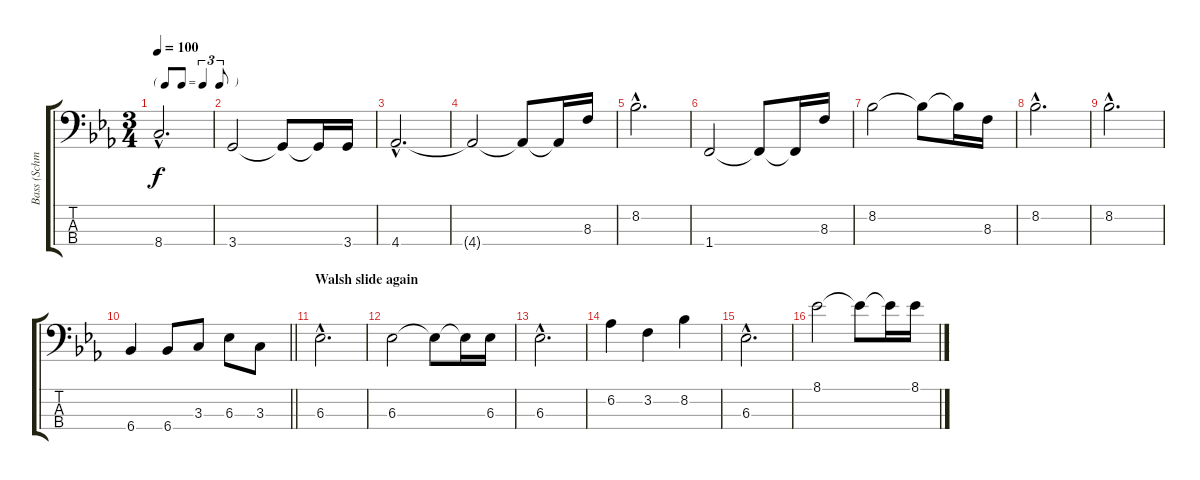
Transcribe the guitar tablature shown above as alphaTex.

\track ("Bass (Schmit)" "Bass (Schm") {instrument fretlessbass}
\staff {score tabs}
\tuning (G2 D2 A1 E1) {hide}
\ts (3 4)
\tf triplet8th
\tempo 100
\clef f4
\ks eb
8.4{hac}.2{d dy f} |
3.4.2 3.4{t}.8 3.4{t}.16 3.4.16 |
4.4{hac}.2{d} |
4.4{t}.2 4.4{t}.8 4.4{t}.16 8.3.16 |
8.2{hac}.2{d} |
1.4.2 1.4{t}.8 1.4{t}.16 8.3.16 |
8.2.2 8.2{t}.8 8.2{t}.16 8.3.16 |
8.2{hac}.2{d} |
8.2{hac}.2{d} |
\barLineRight lightlight
6.4.4 6.4.8 3.3.8 6.3.8 3.3.8 |
\section ("" "Walsh slide again")
6.3{hac}.2{d} |
6.3.2 6.3{t}.8 6.3{t}.16 6.3.16 |
6.3{hac}.2{d} |
6.2.4 3.2.4 8.2.4 |
6.3{hac}.2{d} |
8.1.2 8.1{t}.8 8.1{t}.16 8.1.16
